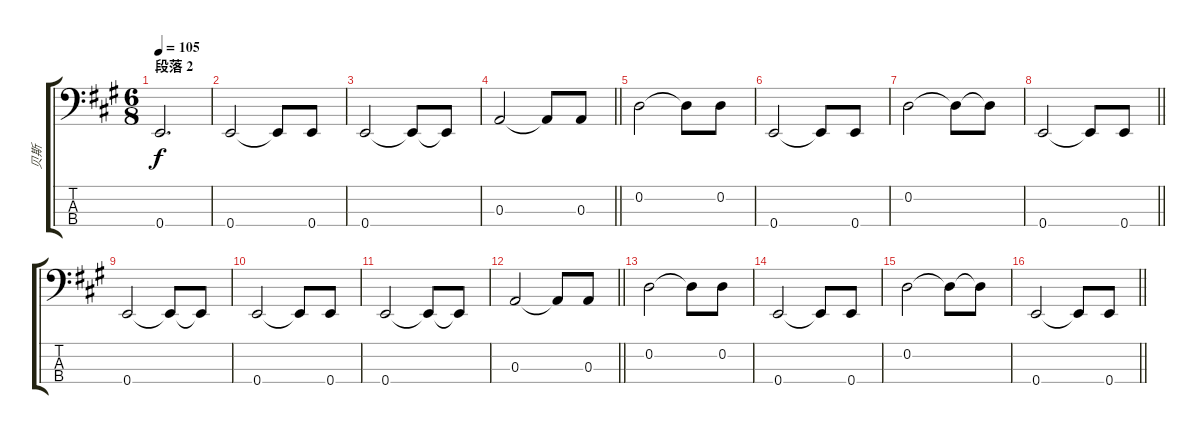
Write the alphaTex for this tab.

\track ("贝斯" "贝斯") {instrument electricbassfinger}
\staff {score tabs}
\tuning (G2 D2 A1 E1) {hide}
\ts (6 8)
\section ("" "段落 2")
\tempo 105
\clef f4
\ks a
0.4.2{d dy f} |
0.4.2 0.4{t}.8 0.4.8 |
0.4.2 0.4{t}.8 0.4{t}.8 |
\barLineRight lightlight
0.3.2 0.3{t}.8 0.3.8 |
0.2.2 0.2{t}.8 0.2.8 |
0.4.2 0.4{t}.8 0.4.8 |
0.2.2 0.2{t}.8 0.2{t}.8 |
\barLineRight lightlight
0.4.2 0.4{t}.8 0.4.8 |
0.4.2 0.4{t}.8 0.4{t}.8 |
0.4.2 0.4{t}.8 0.4.8 |
0.4.2 0.4{t}.8 0.4{t}.8 |
\barLineRight lightlight
0.3.2 0.3{t}.8 0.3.8 |
0.2.2 0.2{t}.8 0.2.8 |
0.4.2 0.4{t}.8 0.4.8 |
0.2.2 0.2{t}.8 0.2{t}.8 |
\barLineRight lightlight
0.4.2 0.4{t}.8 0.4.8
